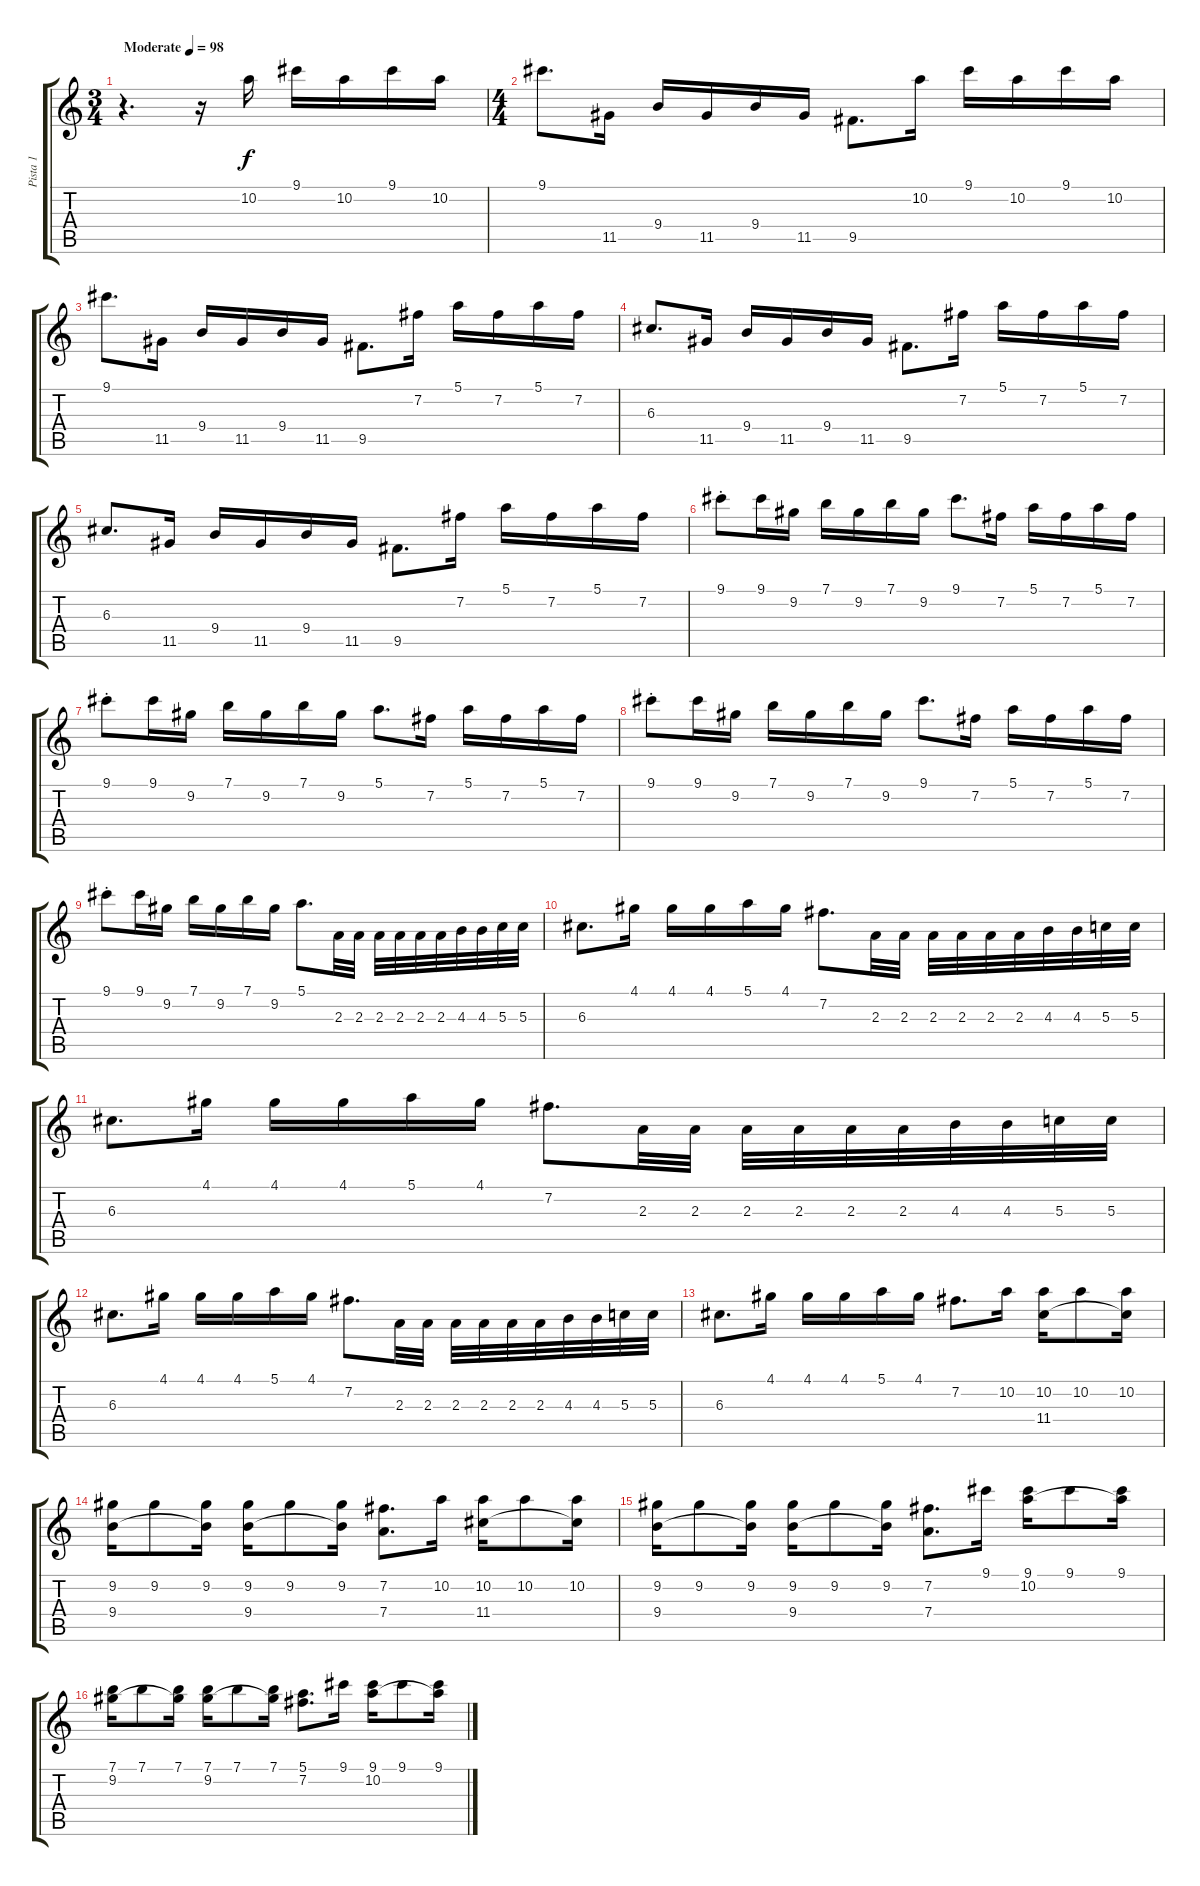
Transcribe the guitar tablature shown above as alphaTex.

\track ("Pista 1" "Pista 1") {instrument electricguitarclean}
\staff {score tabs}
\tuning (E4 B3 G3 D3 A2 E2) {hide}
\ts (3 4)
\tempo (98 "Moderate")
\clef g2
\ks c
r.4{d dy f instrument electricguitarclean} r.16 10.2.16 9.1.16 10.2.16 9.1.16 10.2.16 |
\ts (4 4)
9.1.8{d} 11.5.16 9.4.16 11.5.16 9.4.16 11.5.16 9.5.8{d} 10.2.16 9.1.16 10.2.16 9.1.16 10.2.16 |
9.1.8{d} 11.5.16 9.4.16 11.5.16 9.4.16 11.5.16 9.5.8{d} 7.2.16 5.1.16 7.2.16 5.1.16 7.2.16 |
6.3.8{d} 11.5.16 9.4.16 11.5.16 9.4.16 11.5.16 9.5.8{d} 7.2.16 5.1.16 7.2.16 5.1.16 7.2.16 |
6.3.8{d} 11.5.16 9.4.16 11.5.16 9.4.16 11.5.16 9.5.8{d} 7.2.16 5.1.16 7.2.16 5.1.16 7.2.16 |
9.1{st}.8 9.1.16 9.2.16 7.1.16 9.2.16 7.1.16 9.2.16 9.1.8{d} 7.2.16 5.1.16 7.2.16 5.1.16 7.2.16 |
9.1{st}.8 9.1.16 9.2.16 7.1.16 9.2.16 7.1.16 9.2.16 5.1.8{d} 7.2.16 5.1.16 7.2.16 5.1.16 7.2.16 |
9.1{st}.8 9.1.16 9.2.16 7.1.16 9.2.16 7.1.16 9.2.16 9.1.8{d} 7.2.16 5.1.16 7.2.16 5.1.16 7.2.16 |
9.1{st}.8 9.1.16 9.2.16 7.1.16 9.2.16 7.1.16 9.2.16 5.1.8{d} 2.3.32 2.3.32 2.3.32 2.3.32 2.3.32 2.3.32 4.3.32 4.3.32 5.3.32 5.3.32 |
6.3.8{d} 4.1.16 4.1.16 4.1.16 5.1.16 4.1.16 7.2.8{d} 2.3.32 2.3.32 2.3.32 2.3.32 2.3.32 2.3.32 4.3.32 4.3.32 5.3.32 5.3.32 |
6.3.8{d} 4.1.16 4.1.16 4.1.16 5.1.16 4.1.16 7.2.8{d} 2.3.32 2.3.32 2.3.32 2.3.32 2.3.32 2.3.32 4.3.32 4.3.32 5.3.32 5.3.32 |
6.3.8{d} 4.1.16 4.1.16 4.1.16 5.1.16 4.1.16 7.2.8{d} 2.3.32 2.3.32 2.3.32 2.3.32 2.3.32 2.3.32 4.3.32 4.3.32 5.3.32 5.3.32 |
6.3.8{d} 4.1.16 4.1.16 4.1.16 5.1.16 4.1.16 7.2.8{d} 10.2.16 (10.2 11.4).16 10.2.8 (10.2 11.4{t}).16 |
(9.2 9.4).16 9.2.8 (9.2 9.4{t}).16 (9.2 9.4).16 9.2.8 (9.2 9.4{t}).16 (7.2 7.4).8{d} 10.2.16 (10.2 11.4).16 10.2.8 (10.2 11.4{t}).16 |
(9.2 9.4).16 9.2.8 (9.2 9.4{t}).16 (9.2 9.4).16 9.2.8 (9.2 9.4{t}).16 (7.2 7.4).8{d} 9.1.16 (9.1 10.2).16 9.1.8 (9.1 10.2{t}).16 |
(7.1 9.2).16 7.1.8 (7.1 9.2{t}).16 (7.1 9.2).16 7.1.8 (7.1 9.2{t}).16 (5.1 7.2).8{d} 9.1.16 (9.1 10.2).16 9.1.8 (9.1 10.2{t}).16
